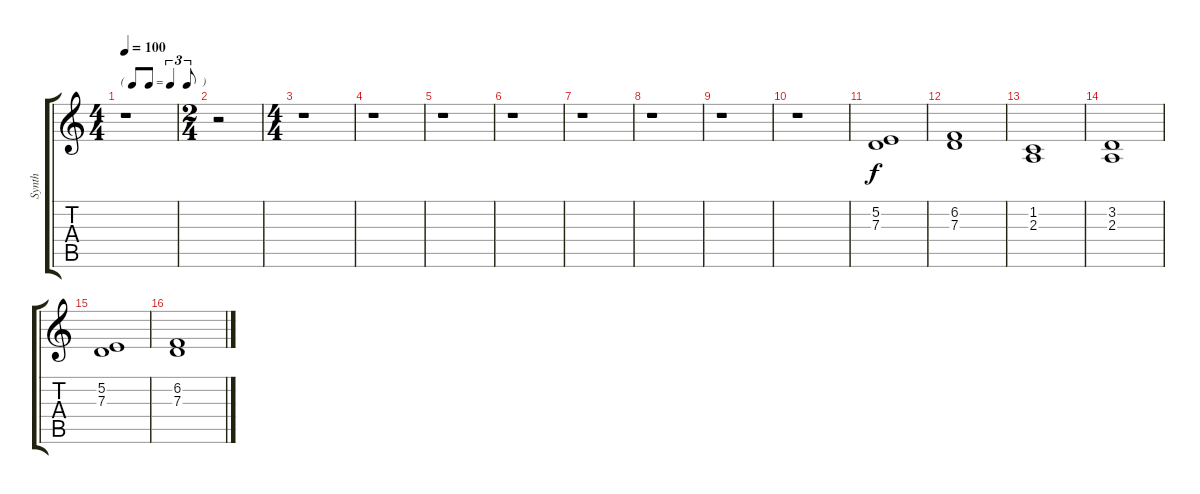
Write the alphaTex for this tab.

\track ("Synth" "Synth") {instrument choiraahs}
\staff {score tabs}
\tuning (E4 B3 G3 D3 A2 D2) {hide}
\ts (4 4)
\tf triplet8th
\tempo 100
\clef g2
\ks c
r.1{dy f} |
\ts (2 4)
r.2 |
\ts (4 4)
r.1 |
r.1 |
r.1 |
r.1 |
r.1 |
r.1 |
r.1 |
r.1 |
(5.2 7.3).1{volume 9} |
(6.2 7.3).1 |
(1.2 2.3).1 |
(3.2 2.3).1 |
(5.2 7.3).1 |
(6.2 7.3).1
